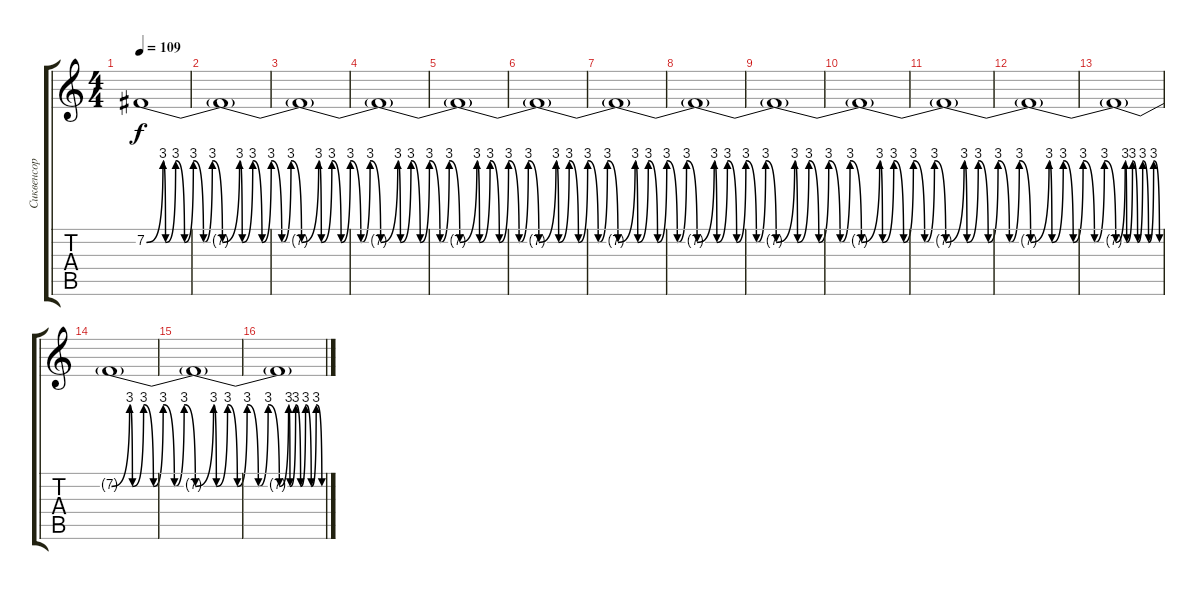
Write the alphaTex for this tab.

\track ("Сиквенсор" "Сиквенсор") {instrument seashore}
\staff {score tabs}
\tuning (E4 B3 G3 D3 A2 E2) {hide}
\ts (4 4)
\tempo 109
\clef g2
\ks c
7.2{be (custom 0 0 13 12 15 0 23 12 30 0 37 12 45 0 52 12 60 0) t}.1{dy f} |
7.2{be (custom 0 0 13 12 15 0 23 12 30 0 37 12 45 0 52 12 60 0) t}.1 |
7.2{be (custom 0 0 13 12 15 0 23 12 30 0 37 12 45 0 52 12 60 0) t}.1 |
7.2{be (custom 0 0 13 12 15 0 23 12 30 0 37 12 45 0 52 12 60 0) t}.1 |
7.2{be (custom 0 0 13 12 15 0 23 12 30 0 37 12 45 0 52 12 60 0) t}.1 |
7.2{be (custom 0 0 13 12 15 0 23 12 30 0 37 12 45 0 52 12 60 0) t}.1 |
7.2{be (custom 0 0 13 12 15 0 23 12 30 0 37 12 45 0 52 12 60 0) t}.1 |
7.2{be (custom 0 0 13 12 15 0 23 12 30 0 37 12 45 0 52 12 60 0) t}.1 |
7.2{be (custom 0 0 13 12 15 0 23 12 30 0 37 12 45 0 52 12 60 0) t}.1 |
7.2{be (custom 0 0 13 12 15 0 23 12 30 0 37 12 45 0 52 12 60 0) t}.1 |
7.2{be (custom 0 0 13 12 15 0 23 12 30 0 37 12 45 0 52 12 60 0) t}.1 |
7.2{be (custom 0 0 13 12 15 0 23 12 30 0 37 12 45 0 52 12 60 0) t}.1 |
7.2{be (custom 0 0 13 12 15 0 23 12 30 0 37 12 45 0 52 12 60 0) t}.1 |
7.2{be (custom 0 0 13 12 15 0 23 12 30 0 37 12 45 0 52 12 60 0) t}.1 |
7.2{be (custom 0 0 13 12 15 0 23 12 30 0 37 12 45 0 52 12 60 0) t}.1 |
7.2{be (custom 0 0 13 12 15 0 23 12 30 0 37 12 45 0 52 12 60 0) t}.1
